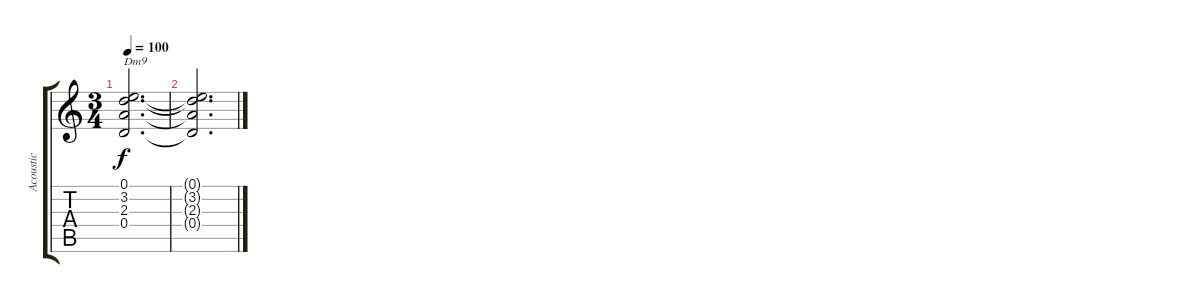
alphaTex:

\track ("Acoustic" "Acoustic") {instrument acousticguitarsteel}
\staff {score tabs}
\tuning (E4 B3 G3 D3 A2 E2) {hide}
\ts (3 4)
\tempo 100
\clef g2
\ks c
(0.1 3.2 2.3 0.4).2{d txt "Dm9" dy f} |
(0.1{t} 3.2{t} 2.3{t} 0.4{t}).2{d}
